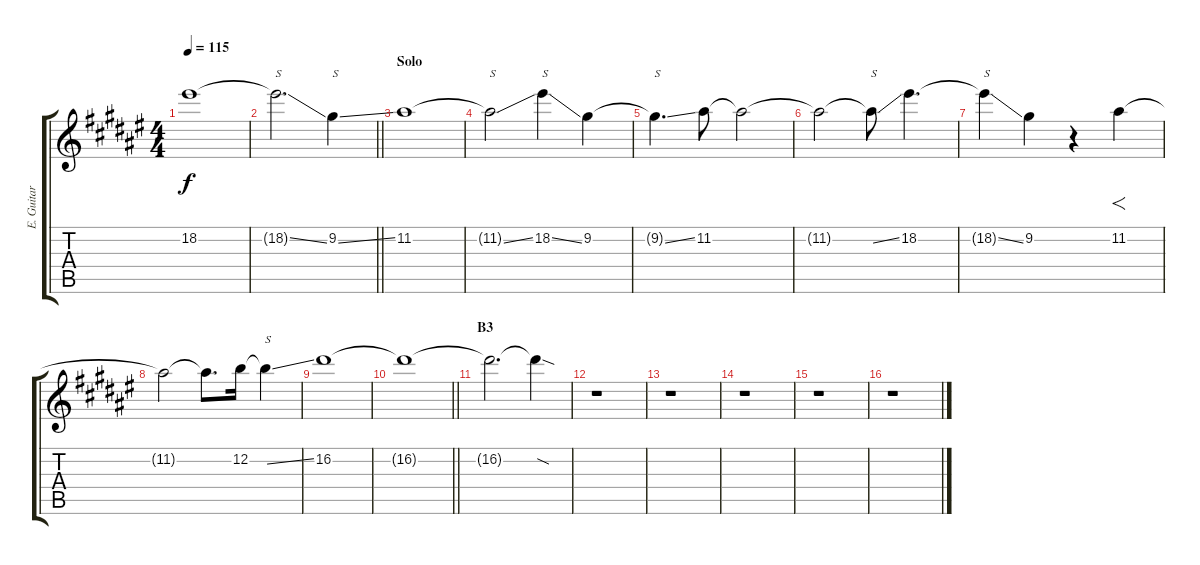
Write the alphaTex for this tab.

\track ("E. Guitar I" "E. Guitar ") {instrument overdrivenguitar}
\staff {score tabs}
\tuning (E4 B3 G3 D3 A2 E2) {hide}
\ts (4 4)
\tempo 115
\clef g2
\ks f#
18.2{t}.1{dy f} |
\barLineRight lightlight
18.2{ss t}.2{d txt "S"} 9.2{ss}.4{txt "S"} |
\section ("" "Solo")
11.2.1 |
11.2{ss t}.2{txt "S"} 18.2{ss}.4{txt "S"} 9.2.4 |
9.2{ss t}.4{d txt "S"} 11.2.8 11.2{t}.2 |
11.2{t}.2 11.2{ss t}.8{txt "S"} 18.2.4{d} |
18.2{ss t}.4{txt "S"} 9.2.4 r.4 11.2.4{f} |
11.2{t}.2 11.2{t}.8{d} 12.2.16 12.2{ss t}.4{txt "S"} |
16.2.1 |
\barLineRight lightlight
16.2{t}.1 |
\section ("" "B3")
16.2{t}.2{d} 16.2{sod t}.4 |
r.1 |
r.1 |
r.1 |
r.1 |
r.1
